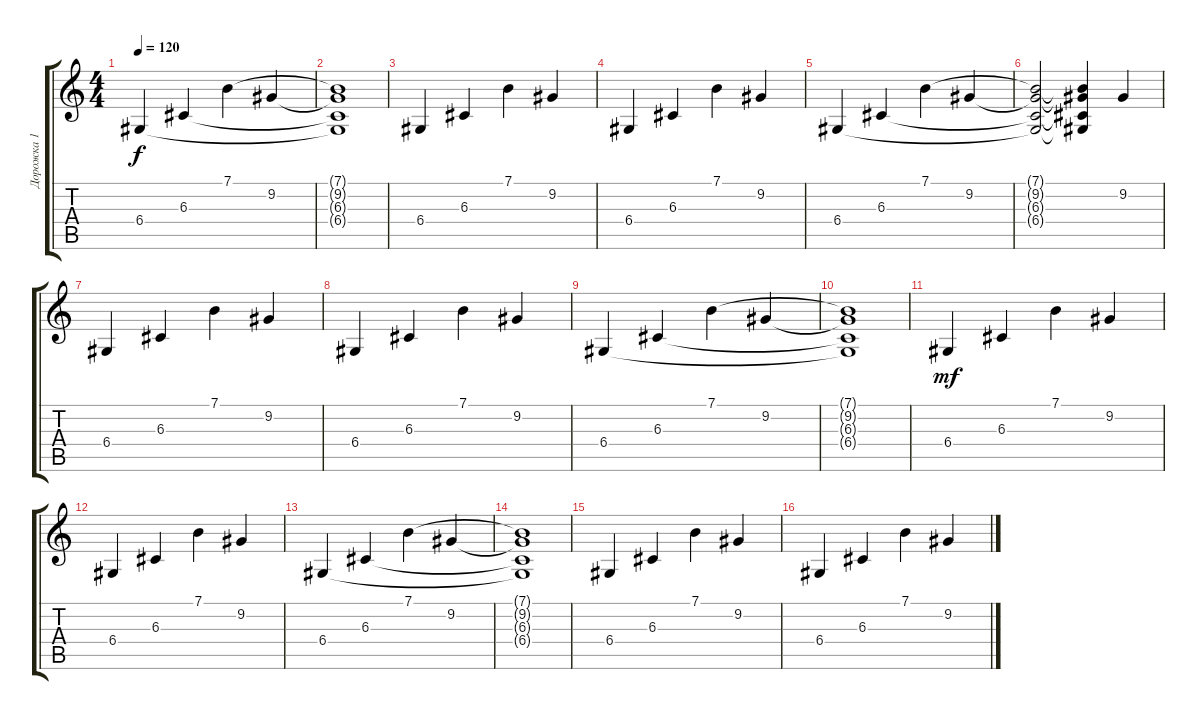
\track ("Дорожка 1" "Дорожка 1") {instrument electricpiano1}
\staff {score tabs}
\tuning (E4 B3 G3 D3 A2 E2) {hide}
\ts (4 4)
\tempo 120
\clef g2
\ks c
6.4.4{dy f} 6.3.4 7.1.4 9.2.4 |
(7.1{t} 9.2{t} 6.3{t} 6.4{t}).1 |
6.4.4 6.3.4 7.1.4 9.2.4 |
6.4.4 6.3.4 7.1.4 9.2.4 |
6.4.4 6.3.4 7.1.4 9.2.4 |
(7.1{t} 9.2{t} 6.3{t} 6.4{t}).2 (7.1{t} 9.2{t} 6.3{t} 6.4{t}).4 9.2.4 |
6.4.4 6.3.4 7.1.4 9.2.4 |
6.4.4 6.3.4 7.1.4 9.2.4 |
6.4.4 6.3.4 7.1.4 9.2.4 |
(7.1{t} 9.2{t} 6.3{t} 6.4{t}).1 |
6.4.4{dy mf} 6.3.4 7.1.4 9.2.4 |
6.4.4 6.3.4 7.1.4 9.2.4 |
6.4.4 6.3.4 7.1.4 9.2.4 |
(7.1{t} 9.2{t} 6.3{t} 6.4{t}).1 |
6.4.4 6.3.4 7.1.4 9.2.4 |
6.4.4 6.3.4 7.1.4 9.2.4
